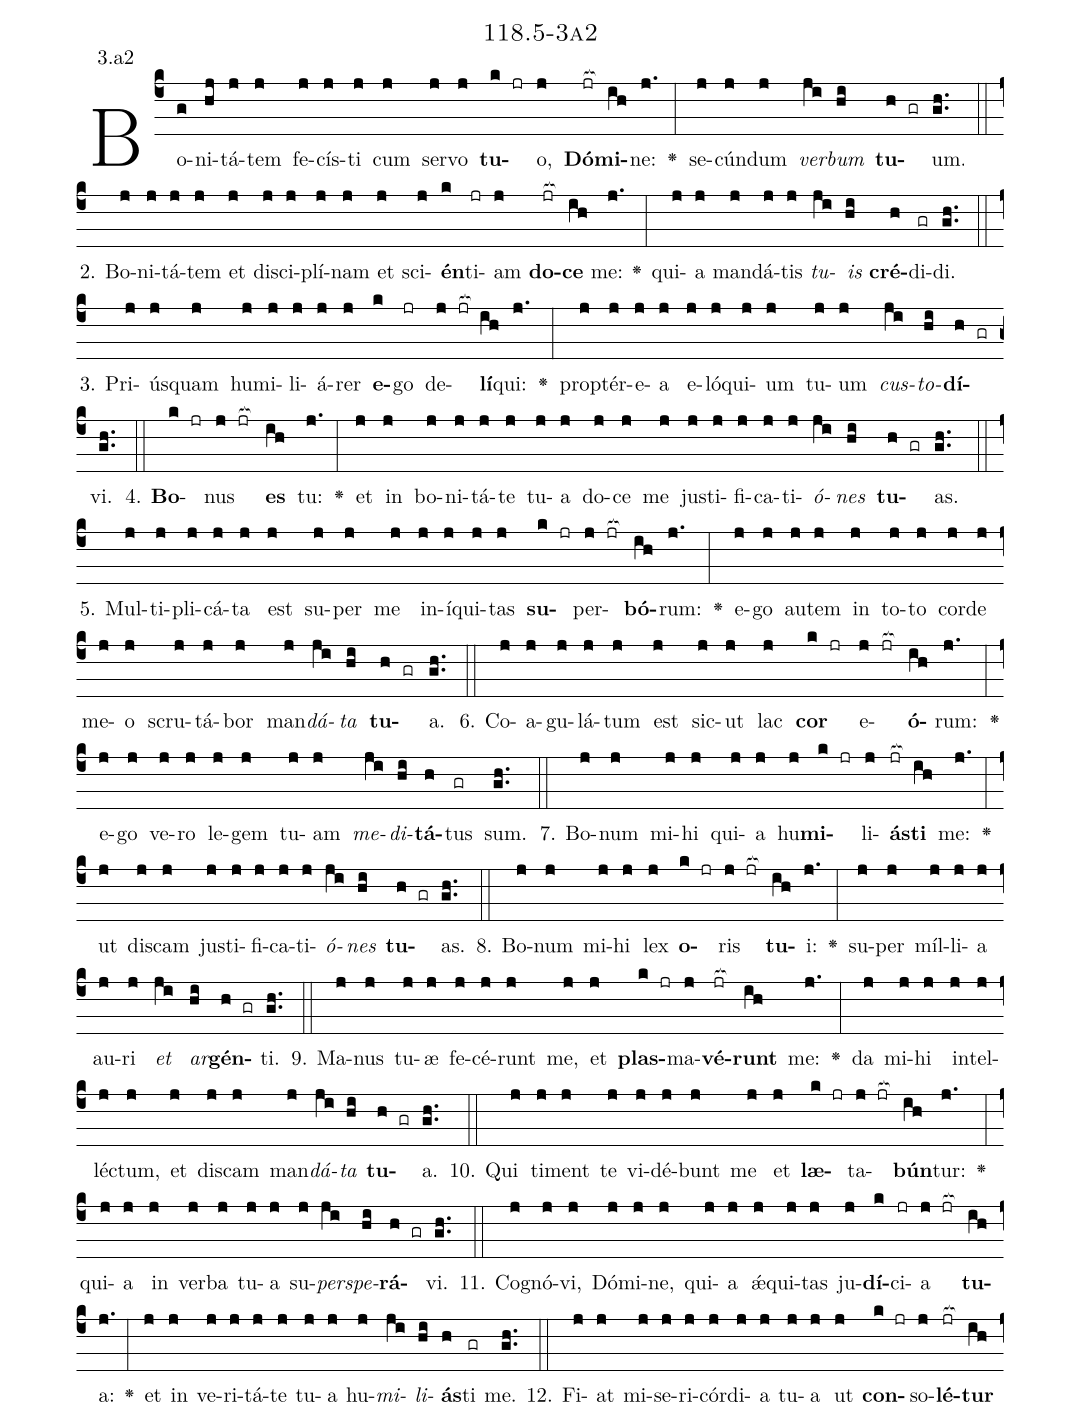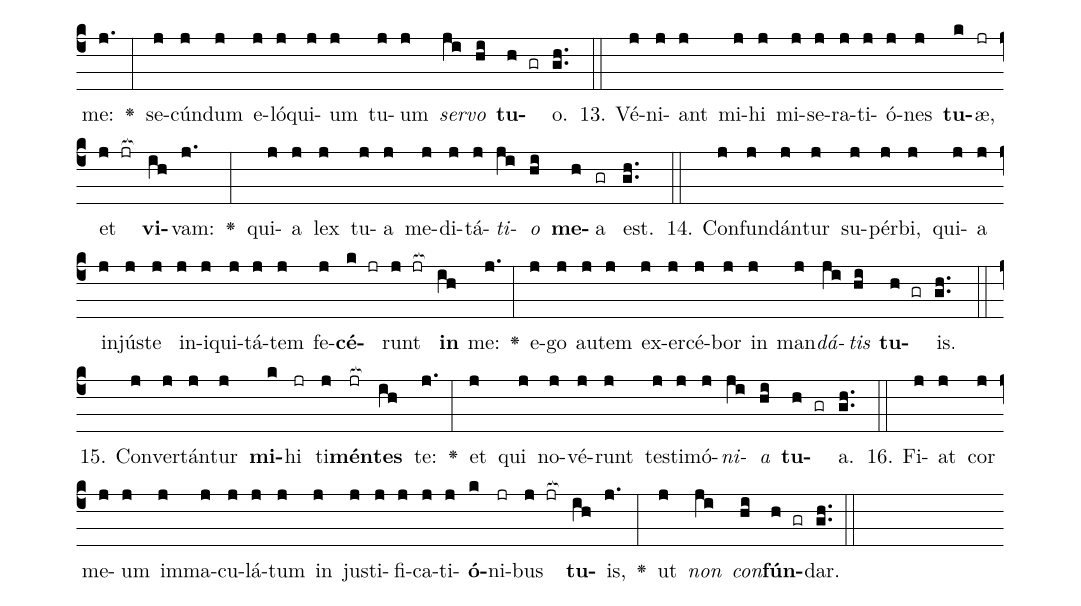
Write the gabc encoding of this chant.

name: 118.5-3a2;
annotation: 3.a2;
%%
(c4)Bo(g)ni(hj)tá(j)tem(j) fe(j)cís(j)ti(j) cum(j) ser(j)vo(j) <b>tu</b>(k jr)o,(j) <b>Dó</b>(jr[ocb:1{])<b>mi</b>(ih[ocb:0}])ne:(j.) <v>\greheightstar</v>(:) se(j)cún(j)dum(j) <i>ver</i>(ji)<i>bum</i>(hi) <b>tu</b>(h gr)um.(gh..) (::)
2. Bo(j)ni(j)tá(j)tem(j) et(j) di(j)sci(j)plí(j)nam(j) et(j) sci(j)<b>én</b>(k)ti(jr)am(j) <b>do</b>(jr[ocb:1{])<b>ce</b>(ih[ocb:0}]) me:(j.) <v>\greheightstar</v>(:) qui(j)a(j) man(j)dá(j)tis(j) <i>tu</i>(ji)<i>is</i>(hi) <b>cré</b>(h)di(gr)di.(gh..) (::)
3. Pri(j)ús(j)quam(j) hu(j)mi(j)li(j)á(j)rer(j) <b>e</b>(k)go(jr) de(j jr[ocb:1{])<b>lí</b>(ih[ocb:0}])qui:(j.) <v>\greheightstar</v>(:) prop(j)tér(j)e(j)a(j) e(j)ló(j)qui(j)um(j) tu(j)um(j) <i>cus</i>(ji)<i>to</i>(hi)<b>dí</b>(h gr)vi.(gh..) (::)
4. <b>Bo</b>(k jr)nus(j jr[ocb:1{]) <b>es</b>(ih[ocb:0}]) tu:(j.) <v>\greheightstar</v>(:) et(j) in(j) bo(j)ni(j)tá(j)te(j) tu(j)a(j) do(j)ce(j) me(j) jus(j)ti(j)fi(j)ca(j)ti(j)<i>ó</i>(ji)<i>nes</i>(hi) <b>tu</b>(h gr)as.(gh..) (::)
5. Mul(j)ti(j)pli(j)cá(j)ta(j) est(j) su(j)per(j) me(j) in(j)í(j)qui(j)tas(j) <b>su</b>(k jr)per(j jr[ocb:1{])<b>bó</b>(ih[ocb:0}])rum:(j.) <v>\greheightstar</v>(:) e(j)go(j) au(j)tem(j) in(j) to(j)to(j) cor(j)de(j) me(j)o(j) scru(j)tá(j)bor(j) man(j)<i>dá</i>(ji)<i>ta</i>(hi) <b>tu</b>(h gr)a.(gh..) (::)
6. Co(j)a(j)gu(j)lá(j)tum(j) est(j) sic(j)ut(j) lac(j) <b>cor</b>(k jr) e(j jr[ocb:1{])<b>ó</b>(ih[ocb:0}])rum:(j.) <v>\greheightstar</v>(:) e(j)go(j) ve(j)ro(j) le(j)gem(j) tu(j)am(j) <i>me</i>(ji)<i>di</i>(hi)<b>tá</b>(h)tus(gr) sum.(gh..) (::)
7. Bo(j)num(j) mi(j)hi(j) qui(j)a(j) hu(j)<b>mi</b>(k jr)li(j)<b>ás</b>(jr[ocb:1{])<b>ti</b>(ih[ocb:0}]) me:(j.) <v>\greheightstar</v>(:) ut(j) dis(j)cam(j) jus(j)ti(j)fi(j)ca(j)ti(j)<i>ó</i>(ji)<i>nes</i>(hi) <b>tu</b>(h gr)as.(gh..) (::)
8. Bo(j)num(j) mi(j)hi(j) lex(j) <b>o</b>(k jr)ris(j jr[ocb:1{]) <b>tu</b>(ih[ocb:0}])i:(j.) <v>\greheightstar</v>(:) su(j)per(j) míl(j)li(j)a(j) au(j)ri(j) <i>et</i>(ji) <i>ar</i>(hi)<b>gén</b>(h gr)ti.(gh..) (::)
9. Ma(j)nus(j) tu(j)æ(j) fe(j)cé(j)runt(j) me,(j) et(j) <b>plas</b>(k jr)ma(j)<b>vé</b>(jr[ocb:1{])<b>runt</b>(ih[ocb:0}]) me:(j.) <v>\greheightstar</v>(:) da(j) mi(j)hi(j) in(j)tel(j)léc(j)tum,(j) et(j) dis(j)cam(j) man(j)<i>dá</i>(ji)<i>ta</i>(hi) <b>tu</b>(h gr)a.(gh..) (::)
10. Qui(j) ti(j)ment(j) te(j) vi(j)dé(j)bunt(j) me(j) et(j) <b>læ</b>(k jr)ta(j jr[ocb:1{])<b>bún</b>(ih[ocb:0}])tur:(j.) <v>\greheightstar</v>(:) qui(j)a(j) in(j) ver(j)ba(j) tu(j)a(j) su(j)<i>per</i>(ji)<i>spe</i>(hi)<b>rá</b>(h gr)vi.(gh..) (::)
11. Co(j)gnó(j)vi,(j) Dó(j)mi(j)ne,(j) qui(j)a(j) ǽ(j)qui(j)tas(j) ju(j)<b>dí</b>(k)ci(jr)a(j jr[ocb:1{]) <b>tu</b>(ih[ocb:0}])a:(j.) <v>\greheightstar</v>(:) et(j) in(j) ve(j)ri(j)tá(j)te(j) tu(j)a(j) hu(j)<i>mi</i>(ji)<i>li</i>(hi)<b>ás</b>(h)ti(gr) me.(gh..) (::)
12. Fi(j)at(j) mi(j)se(j)ri(j)cór(j)di(j)a(j) tu(j)a(j) ut(j) <b>con</b>(k jr)so(j)<b>lé</b>(jr[ocb:1{])<b>tur</b>(ih[ocb:0}]) me:(j.) <v>\greheightstar</v>(:) se(j)cún(j)dum(j) e(j)ló(j)qui(j)um(j) tu(j)um(j) <i>ser</i>(ji)<i>vo</i>(hi) <b>tu</b>(h gr)o.(gh..) (::)
13. Vé(j)ni(j)ant(j) mi(j)hi(j) mi(j)se(j)ra(j)ti(j)ó(j)nes(j) <b>tu</b>(k)æ,(jr) et(j jr[ocb:1{]) <b>vi</b>(ih[ocb:0}])vam:(j.) <v>\greheightstar</v>(:) qui(j)a(j) lex(j) tu(j)a(j) me(j)di(j)tá(j)<i>ti</i>(ji)<i>o</i>(hi) <b>me</b>(h)a(gr) est.(gh..) (::)
14. Con(j)fun(j)dán(j)tur(j) su(j)pér(j)bi,(j) qui(j)a(j) in(j)jús(j)te(j) in(j)i(j)qui(j)tá(j)tem(j) fe(j)<b>cé</b>(k jr)runt(j jr[ocb:1{]) <b>in</b>(ih[ocb:0}]) me:(j.) <v>\greheightstar</v>(:) e(j)go(j) au(j)tem(j) ex(j)er(j)cé(j)bor(j) in(j) man(j)<i>dá</i>(ji)<i>tis</i>(hi) <b>tu</b>(h gr)is.(gh..) (::)
15. Con(j)ver(j)tán(j)tur(j) <b>mi</b>(k)hi(jr) ti(j)<b>mén</b>(jr[ocb:1{])<b>tes</b>(ih[ocb:0}]) te:(j.) <v>\greheightstar</v>(:) et(j) qui(j) no(j)vé(j)runt(j) tes(j)ti(j)mó(j)<i>ni</i>(ji)<i>a</i>(hi) <b>tu</b>(h gr)a.(gh..) (::)
16. Fi(j)at(j) cor(j) me(j)um(j) im(j)ma(j)cu(j)lá(j)tum(j) in(j) jus(j)ti(j)fi(j)ca(j)ti(j)<b>ó</b>(k)ni(jr)bus(j jr[ocb:1{]) <b>tu</b>(ih[ocb:0}])is,(j.) <v>\greheightstar</v>(:) ut(j) <i>non</i>(ji) <i>con</i>(hi)<b>fún</b>(h gr)dar.(gh..) (::)
